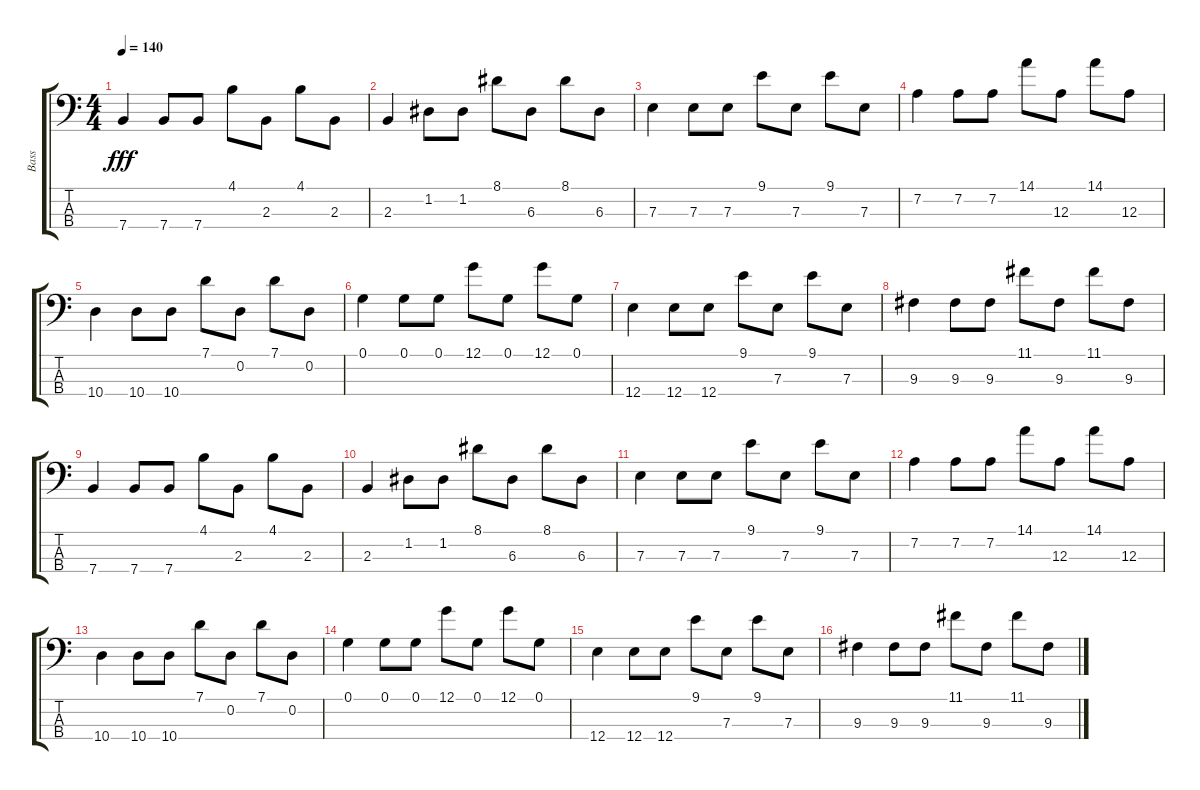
\track ("Bass" "Bass") {instrument electricbassfinger}
\staff {score tabs}
\tuning (G2 D2 A1 E1) {hide}
\ts (4 4)
\tempo 140
\clef f4
\ks c
7.4.4{dy fff} 7.4.8 7.4.8 4.1.8 2.3.8 4.1.8 2.3.8 |
2.3.4 1.2.8 1.2.8 8.1.8 6.3.8 8.1.8 6.3.8 |
7.3.4 7.3.8 7.3.8 9.1.8 7.3.8 9.1.8 7.3.8 |
7.2.4 7.2.8 7.2.8 14.1.8 12.3.8 14.1.8 12.3.8 |
10.4.4 10.4.8 10.4.8 7.1.8 0.2.8 7.1.8 0.2.8 |
0.1.4 0.1.8 0.1.8 12.1.8 0.1.8 12.1.8 0.1.8 |
12.4.4 12.4.8 12.4.8 9.1.8 7.3.8 9.1.8 7.3.8 |
9.3.4 9.3.8 9.3.8 11.1.8 9.3.8 11.1.8 9.3.8 |
7.4.4 7.4.8 7.4.8 4.1.8 2.3.8 4.1.8 2.3.8 |
2.3.4 1.2.8 1.2.8 8.1.8 6.3.8 8.1.8 6.3.8 |
7.3.4 7.3.8 7.3.8 9.1.8 7.3.8 9.1.8 7.3.8 |
7.2.4 7.2.8 7.2.8 14.1.8 12.3.8 14.1.8 12.3.8 |
10.4.4 10.4.8 10.4.8 7.1.8 0.2.8 7.1.8 0.2.8 |
0.1.4 0.1.8 0.1.8 12.1.8 0.1.8 12.1.8 0.1.8 |
12.4.4 12.4.8 12.4.8 9.1.8 7.3.8 9.1.8 7.3.8 |
9.3.4 9.3.8 9.3.8 11.1.8 9.3.8 11.1.8 9.3.8
